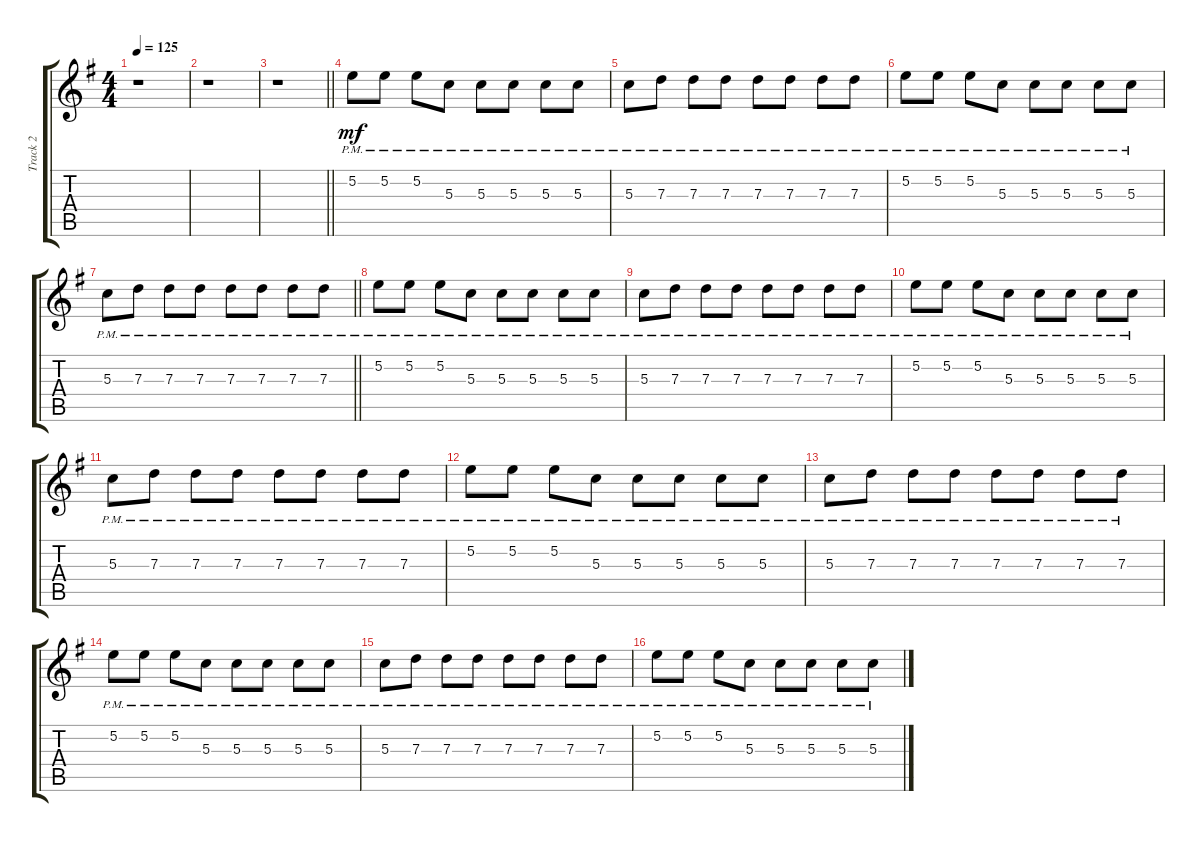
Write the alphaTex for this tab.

\track ("Track 2" "Track 2") {instrument distortionguitar}
\staff {score tabs}
\tuning (E4 B3 G3 D3 A2 E2) {hide}
\ts (4 4)
\tempo 125
\clef g2
\ks g
r.1{dy f} |
r.1 |
\barLineRight lightlight
r.1 |
5.2{pm}.8{dy mf} 5.2{pm}.8 5.2{pm}.8 5.3{pm}.8 5.3{pm}.8 5.3{pm}.8 5.3{pm}.8 5.3{pm}.8 |
5.3{pm}.8 7.3{pm}.8 7.3{pm}.8 7.3{pm}.8 7.3{pm}.8 7.3{pm}.8 7.3{pm}.8 7.3{pm}.8 |
5.2{pm}.8 5.2{pm}.8 5.2{pm}.8 5.3{pm}.8 5.3{pm}.8 5.3{pm}.8 5.3{pm}.8 5.3{pm}.8 |
\barLineRight lightlight
5.3{pm}.8 7.3{pm}.8 7.3{pm}.8 7.3{pm}.8 7.3{pm}.8 7.3{pm}.8 7.3{pm}.8 7.3{pm}.8 |
5.2{pm}.8 5.2{pm}.8 5.2{pm}.8 5.3{pm}.8 5.3{pm}.8 5.3{pm}.8 5.3{pm}.8 5.3{pm}.8 |
5.3{pm}.8 7.3{pm}.8 7.3{pm}.8 7.3{pm}.8 7.3{pm}.8 7.3{pm}.8 7.3{pm}.8 7.3{pm}.8 |
5.2{pm}.8 5.2{pm}.8 5.2{pm}.8 5.3{pm}.8 5.3{pm}.8 5.3{pm}.8 5.3{pm}.8 5.3{pm}.8 |
5.3{pm}.8 7.3{pm}.8 7.3{pm}.8 7.3{pm}.8 7.3{pm}.8 7.3{pm}.8 7.3{pm}.8 7.3{pm}.8 |
5.2{pm}.8 5.2{pm}.8 5.2{pm}.8 5.3{pm}.8 5.3{pm}.8 5.3{pm}.8 5.3{pm}.8 5.3{pm}.8 |
5.3{pm}.8 7.3{pm}.8 7.3{pm}.8 7.3{pm}.8 7.3{pm}.8 7.3{pm}.8 7.3{pm}.8 7.3{pm}.8 |
5.2{pm}.8 5.2{pm}.8 5.2{pm}.8 5.3{pm}.8 5.3{pm}.8 5.3{pm}.8 5.3{pm}.8 5.3{pm}.8 |
5.3{pm}.8 7.3{pm}.8 7.3{pm}.8 7.3{pm}.8 7.3{pm}.8 7.3{pm}.8 7.3{pm}.8 7.3{pm}.8 |
5.2{pm}.8 5.2{pm}.8 5.2{pm}.8 5.3{pm}.8 5.3{pm}.8 5.3{pm}.8 5.3{pm}.8 5.3{pm}.8
